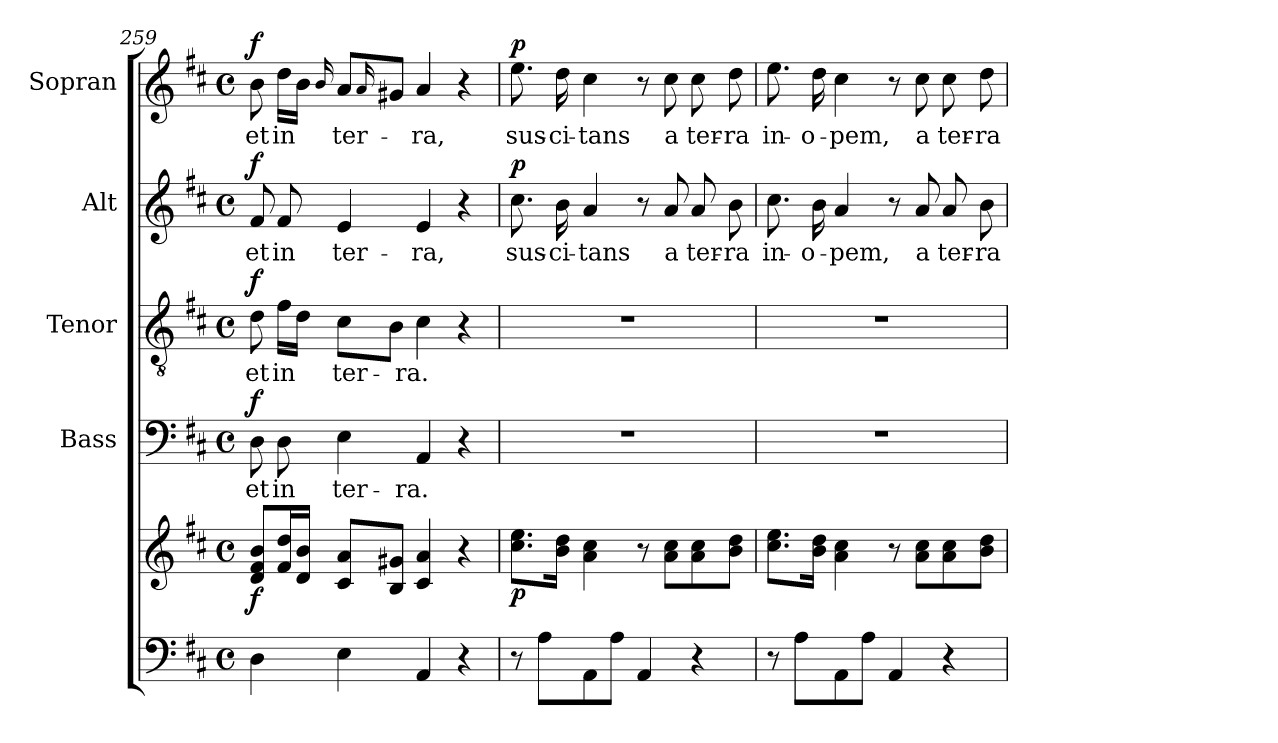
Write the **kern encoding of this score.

**kern	**kern	**dynam	**kern	**text	**dynam	**kern	**text	**dynam	**kern	**text	**dynam	**kern	**text	**dynam
*part5	*part5	*part5	*part4	*part4	*part4	*part3	*part3	*part3	*part2	*part2	*part2	*part1	*part1	*part1
*staff6	*staff5	*staff5/6	*staff4	*staff4	*staff4	*staff3	*staff3	*staff3	*staff2	*staff2	*staff2	*staff1	*staff1	*staff1
*	*	*	*I"Bass	*	*	*I"Tenor	*	*	*I"Alt	*	*	*I"Sopran	*	*
*	*	*	*I'B.	*	*	*I'T.	*	*	*I'A.	*	*	*I'S.	*	*
!!LO:PB:g=z
*clefF4	*clefG2	*	*clefF4	*	*	*clefGv2	*	*	*clefG2	*	*	*clefG2	*	*
*k[f#c#]	*k[f#c#]	*	*k[f#c#]	*	*	*k[f#c#]	*	*	*k[f#c#]	*	*	*k[f#c#]	*	*
*D:	*D:	*	*D:	*	*	*D:	*	*	*D:	*	*	*D:	*	*
*M4/4	*M4/4	*	*M4/4	*	*	*M4/4	*	*	*M4/4	*	*	*M4/4	*	*
*met(c)	*met(c)	*	*met(c)	*	*	*met(c)	*	*	*met(c)	*	*	*met(c)	*	*
=259	=259	=259	=259	=259	=259	=259	=259	=259	=259	=259	=259	=259	=259	=259
!	!	!LO:DY:b	!	!LO:LY:b	!LO:DY:a	!	!LO:LY:b	!LO:DY:a	!	!LO:LY:b	!LO:DY:a	!	!LO:LY:b	!LO:DY:a
4D\	8d/ 8f#/ 8b/L	f	8D\	et	f	8d\	et	f	8f#/	et	f	8b\	et	f
!	!	!	!	!LO:LY:b	!	!	!LO:LY:b	!	!	!LO:LY:b	!	!	!LO:LY:b	!
.	16f#/ 16dd/L	.	8D\	in	.	16f#\LL	in	.	8f#/	in	.	16dd\LL	in	.
.	16d/ 16b/JJ	.	.	.	.	16d\JJ	.	.	.	.	.	16b\JJ	.	.
.	.	.	.	.	.	.	.	.	.	.	.	16qqb/	.	.
!	!	!	!	!LO:LY:b	!	!	!LO:LY:b	!	!	!LO:LY:b	!	!	!LO:LY:b	!
4E\	8c#/ 8a/L	.	4E\	ter-	.	8c#\L	ter-	.	4e/	ter-	.	8a/L	ter-	.
.	.	.	.	.	.	.	.	.	.	.	.	16qqa/	.	.
.	8B/ 8g#X/J	.	.	.	.	8B\J	.	.	.	.	.	8g#X/J	.	.
!	!	!	!	!LO:LY:b	!	!	!LO:LY:b	!	!	!LO:LY:b	!	!	!LO:LY:b	!
4AA/	4c#/ 4a/	.	4AA/	-ra.	.	4c#\	-ra.	.	4e/	-ra,	.	4a/	-ra,	.
4r	4r	.	4r	.	.	4r	.	.	4r	.	.	4r	.	.
=260	=260	=260	=260	=260	=260	=260	=260	=260	=260	=260	=260	=260	=260	=260
!	!	!LO:DY:b	!	!	!	!	!	!	!	!LO:LY:b	!LO:DY:a	!	!LO:LY:b	!LO:DY:a
8r	8.cc#\ 8.ee\L	p	1r	.	.	1r	.	.	8.cc#\	sus-	p	8.ee\	sus-	p
8A\L	.	.	.	.	.	.	.	.	.	.	.	.	.	.
!	!	!	!	!	!	!	!	!	!	!LO:LY:b	!	!	!LO:LY:b	!
.	16b\ 16dd\Jk	.	.	.	.	.	.	.	16b\	-ci-	.	16dd\	-ci-	.
!	!	!	!	!	!	!	!	!	!	!LO:LY:b	!	!	!LO:LY:b	!
8AA\	4a\ 4cc#\	.	.	.	.	.	.	.	4a/	-tans	.	4cc#\	-tans	.
8A\J	.	.	.	.	.	.	.	.	.	.	.	.	.	.
4AA/	8r	.	.	.	.	.	.	.	8r	.	.	8r	.	.
!	!	!	!	!	!	!	!	!	!	!LO:LY:b	!	!	!LO:LY:b	!
.	8a\ 8cc#\L	.	.	.	.	.	.	.	8a/	a	.	8cc#\	a	.
!	!	!	!	!	!	!	!	!	!	!LO:LY:b	!	!	!LO:LY:b	!
4r	8a\ 8cc#\	.	.	.	.	.	.	.	8a/	ter-	.	8cc#\	ter-	.
!	!	!	!	!	!	!	!	!	!	!LO:LY:b	!	!	!LO:LY:b	!
.	8b\ 8dd\J	.	.	.	.	.	.	.	8b\	-ra	.	8dd\	-ra	.
=261	=261	=261	=261	=261	=261	=261	=261	=261	=261	=261	=261	=261	=261	=261
!	!	!	!	!	!	!	!	!	!	!LO:LY:b	!	!	!LO:LY:b	!
8r	8.cc#\ 8.ee\L	.	1r	.	.	1r	.	.	8.cc#\	in-	.	8.ee\	in-	.
8A\L	.	.	.	.	.	.	.	.	.	.	.	.	.	.
!	!	!	!	!	!	!	!	!	!	!LO:LY:b	!	!	!LO:LY:b	!
.	16b\ 16dd\Jk	.	.	.	.	.	.	.	16b\	-o-	.	16dd\	-o-	.
!	!	!	!	!	!	!	!	!	!	!LO:LY:b	!	!	!LO:LY:b	!
8AA\	4a\ 4cc#\	.	.	.	.	.	.	.	4a/	-pem,	.	4cc#\	-pem,	.
8A\J	.	.	.	.	.	.	.	.	.	.	.	.	.	.
4AA/	8r	.	.	.	.	.	.	.	8r	.	.	8r	.	.
!	!	!	!	!	!	!	!	!	!	!LO:LY:b	!	!	!LO:LY:b	!
.	8a\ 8cc#\L	.	.	.	.	.	.	.	8a/	a	.	8cc#\	a	.
!	!	!	!	!	!	!	!	!	!	!LO:LY:b	!	!	!LO:LY:b	!
4r	8a\ 8cc#\	.	.	.	.	.	.	.	8a/	ter-	.	8cc#\	ter-	.
!	!	!	!	!	!	!	!	!	!	!LO:LY:b	!	!	!LO:LY:b	!
.	8b\ 8dd\J	.	.	.	.	.	.	.	8b\	-ra	.	8dd\	-ra	.
=	=	=	=	=	=	=	=	=	=	=	=	=	=	=
*-	*-	*-	*-	*-	*-	*-	*-	*-	*-	*-	*-	*-	*-	*-
